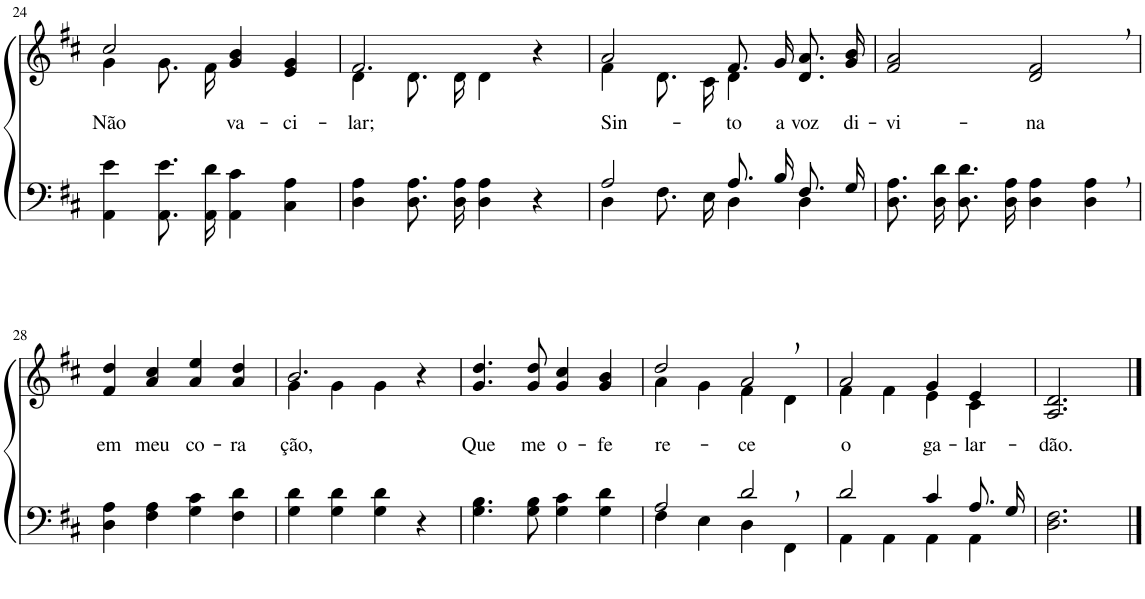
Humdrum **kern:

**kern	**kern	**text
*part2	*part1	*part1
*staff2	*staff1	*staff1
*I"Parte III e IV	*I"Parte I e II	*
!!LO:PB:g=z
*clefF4	*clefG2	*
*k[f#c#]	*k[f#c#]	*
*M4/4	*M4/4	*
=24	=24	=24
!	!	!LO:LY:b
*	*^	*
4AA\ 4e\	2cc#/	4g\	Não
8.AA\ 8.e\L	.	8.g\L	.
16AA\ 16d\Jk	.	16f#\Jk	.
!	!	!	!LO:LY:b
4AA\ 4c#\	4g/ 4b/	2ryy	va-
!	!	!	!LO:LY:b
4C#\ 4A\	4e/ 4g/	.	-ci-
=25	=25	=25	=25
!	!	!	!LO:LY:b
4D\ 4A\	2.f#/	4d\	-lar;
8.D\ 8.A\L	.	8.d\L	.
16D\ 16A\Jk	.	16d\Jk	.
4D\ 4A\	.	4d\	.
4r	4r	4ryy	.
=26	=26	=26	=26
*^	*	*	*
!	!	!	!	!LO:LY:b
2A/	4D\	2a/	4f#\	Sin-
.	8.F#\L	.	8.d\L	.
.	16E\Jk	.	16c#\Jk	.
!	!	!	!	!LO:LY:b
8.A/L	4D\	8.f#/L	4d\	to
!	!	!	!	!LO:LY:b
16B/Jk	.	16g/Jk	.	a
!	!	!	!	!LO:LY:b
8.F#/L	4D\	8.d/ 8.a/L	4ryy	voz
!	!	!	!	!LO:LY:b
16G/Jk	.	16g/ 16b/Jk	.	di-
*v	*v	*	*	*
*	*v	*v	*
=27	=27	=27
!	!	!LO:LY:b
8.D\ 8.A\L	2f#/ 2a/	-vi-
16D\ 16d\Jk	.	.
8.D\ 8.d\L	.	.
16D\ 16A\Jk	.	.
!	!	!LO:LY:b
4D\ 4A\	2d/, 2f#/,	-na
4D\, 4A\,	.	.
!!LO:LB:g=z
=28	=28	=28
!	!	!LO:LY:b
4D\ 4A\	4f#/ 4dd/	em
!	!	!LO:LY:b
4F#\ 4A\	4a/ 4cc#/	meu
!	!	!LO:LY:b
4G\ 4c#\	4a/ 4ee/	co-
!	!	!LO:LY:b
4F#\ 4d\	4a/ 4dd/	-ra-
=29	=29	=29
*	*^	*
!	!	!	!LO:LY:b
4G\ 4d\	2.b/	4g\	-ção,
4G\ 4d\	.	4g\	.
4G\ 4d\	.	4g\	.
4r	4r	4ryy	.
=30	=30	=30	=30
!	!	!	!LO:LY:b
*	*v	*v	*
4.G\ 4.B\	4.g/ 4.dd/	Que
!	!	!LO:LY:b
8G\ 8B\	8g/ 8dd/	me
!	!	!LO:LY:b
4G\ 4c#\	4g/ 4cc#/	o-
!	!	!LO:LY:b
4G\ 4d\	4g/ 4b/	-fe-
=31	=31	=31
*^	*^	*
!	!	!	!	!LO:LY:b
2A/	4F#\	2dd/	4a\	-re-
.	4E\	.	4g\	.
!	!	!	!	!LO:LY:b
2d,/	4D\	2a,/	4f#\	-ce
.	4FF#\	.	4d\	.
=32	=32	=32	=32	=32
!	!	!	!	!LO:LY:b
2d/	4AA\	2a/	4f#\	o
.	4AA\	.	4f#\	.
!	!	!	!	!LO:LY:b
4c#/	4AA\	4g/	4e\	ga-
!	!	!	!	!LO:LY:b
8.A/L	4AA\	4e/	4c#\	-lar-
16G/Jk	.	.	.	.
*v	*v	*	*	*
*	*v	*v	*
=33	=33	=33
!	!	!LO:LY:b
2.D\ 2.F#\	2.A/ 2.d/	-dão.
==	==	==
*-	*-	*-
